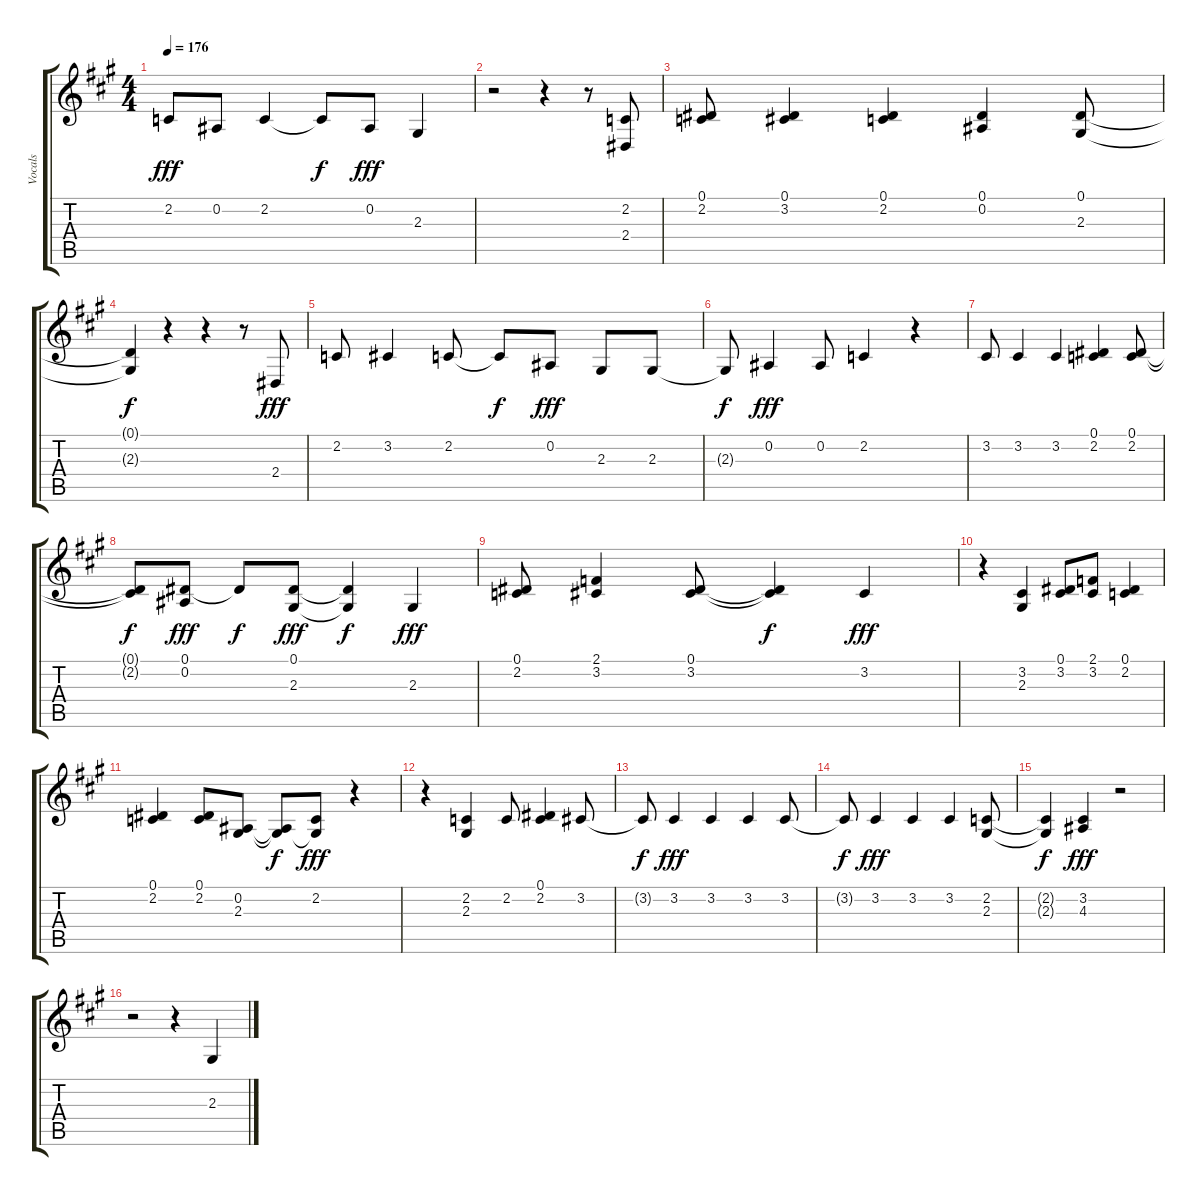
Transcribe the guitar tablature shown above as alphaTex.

\track ("Vocals" "Vocals") {instrument lead6voice}
\staff {score tabs}
\tuning (Eb4 Bb3 Gb3 Db3 Ab2 Eb2) {hide}
\ts (4 4)
\tempo 176
\clef g2
\ks a
2.2.8{dy fff} 0.2.8 2.2.4 2.2{t}.8{dy f} 0.2.8{dy fff} 2.3.4 |
r.2 r.4 r.8 (2.2 2.4).8 |
(0.1 2.2).8 (0.1 3.2).4 (0.1 2.2).4 (0.1 0.2).4 (0.1 2.3).8 |
(0.1{t} 2.3{t}).4{dy f} r.4 r.4 r.8 2.4.8{dy fff} |
2.2.8 3.2.4 2.2.8 2.2{t}.8{dy f} 0.2.8{dy fff} 2.3.8 2.3.8 |
2.3{t}.8{dy f} 0.2.4{dy fff} 0.2.8 2.2.4 r.4 |
3.2.8 3.2.4 3.2.4 (0.1 2.2).4 (0.1 2.2).8 |
(0.1{t} 2.2{t}).8{dy f} (0.1 0.2).8{dy fff} 0.1{t}.8{dy f} (0.1 2.3).8{dy fff} (0.1{t} 2.3{t}).4{dy f} 2.3.4{dy fff} |
(0.1 2.2).8 (2.1 3.2).4 (0.1 3.2).8 (0.1{t} 3.2{t}).4{dy f} 3.2.4{dy fff} |
r.4 (3.2 2.3).4 (0.1 3.2).8 (2.1 3.2).8 (0.1 2.2).4 |
(0.1 2.2).4 (0.1 2.2).8 (0.2 2.3).8 (0.2{t} 2.3{t}).8{dy f} (2.2 2.3{t}).8{dy fff} r.4 |
r.4 (2.2 2.3).4 2.2.8 (0.1 2.2).4 3.2.8 |
3.2{t}.8{dy f} 3.2.4{dy fff} 3.2.4 3.2.4 3.2.8 |
3.2{t}.8{dy f} 3.2.4{dy fff} 3.2.4 3.2.4 (2.2 2.3).8 |
(2.2{t} 2.3{t}).4{dy f} (3.2 4.3).4{dy fff} r.2 |
r.2 r.4 2.3.4
